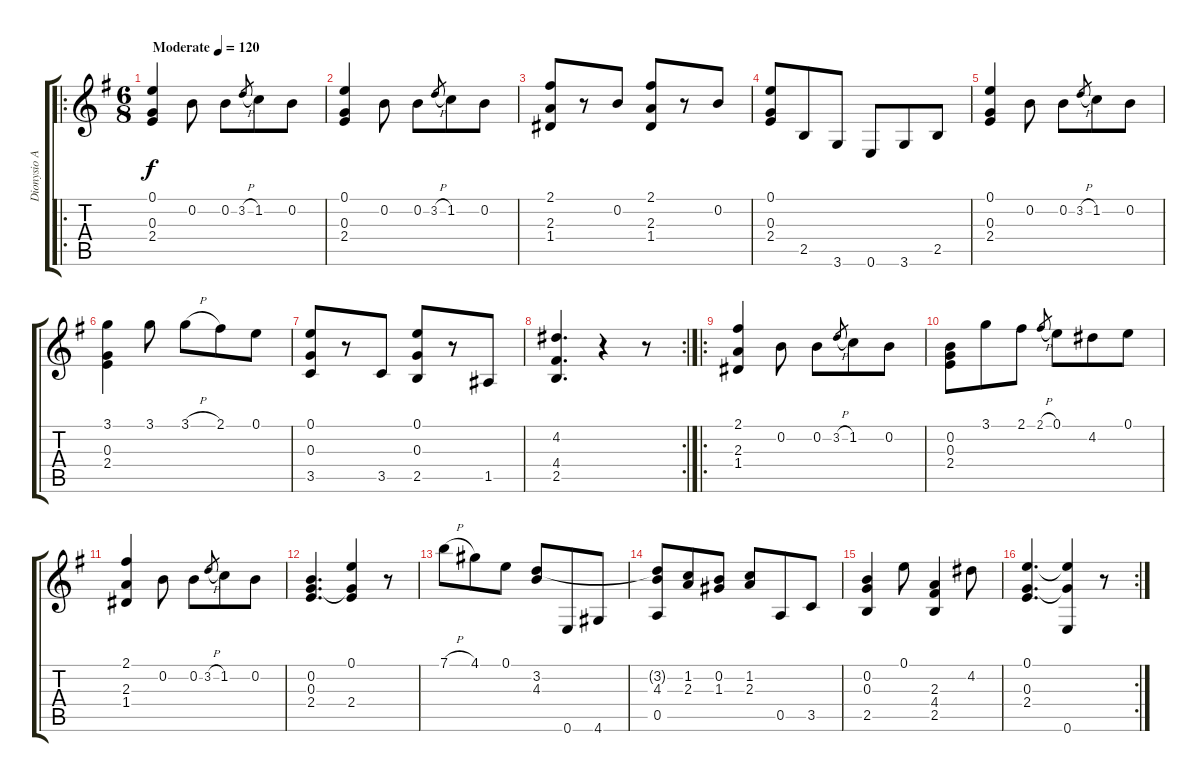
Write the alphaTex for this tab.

\track ("Dionysio Aguado" "Dionysio A") {instrument acousticguitarnylon}
\staff {score tabs}
\tuning (E4 B3 G3 D3 A2 E2) {hide}
\ro
\ts (6 8)
\tempo (120 "Moderate")
\clef g2
\ks g
(0.1 0.3 2.4).4{dy f instrument acousticguitarnylon} 0.2.8 0.2.8 3.2{h}.8{gr} 1.2.8 0.2.8 |
(0.1 0.3 2.4).4 0.2.8 0.2.8 3.2{h}.8{gr} 1.2.8 0.2.8 |
(2.1 2.3 1.4).8 r.8 0.2.8 (2.1 2.3 1.4).8 r.8 0.2.8 |
(0.1 0.3 2.4).8 2.5.8 3.6.8 0.6.8 3.6.8 2.5.8 |
(0.1 0.3 2.4).4 0.2.8 0.2.8 3.2{h}.8{gr} 1.2.8 0.2.8 |
(3.1 0.3 2.4).4 3.1.8 3.1{h}.8 2.1.8 0.1.8 |
(0.1 0.3 3.5).8 r.8 3.5.8 (0.1 0.3 2.5).8 r.8 1.5.8 |
\rc 2
(4.2 4.4 2.5).4{d} r.4 r.8 |
\ro
(2.1 2.3 1.4).4 0.2.8 0.2.8 3.2{h}.8{gr} 1.2.8 0.2.8 |
(0.2 0.3 2.4).8 3.1.8 2.1.8 2.1{h}.8{gr} 0.1.8 4.2.8 0.1.8 |
(2.1 2.3 1.4).4 0.2.8 0.2.8 3.2{h}.8{gr} 1.2.8 0.2.8 |
(0.2 0.3 2.4).4{d} (0.1 0.3{t} 2.4).4 r.8 |
7.1{h}.8 4.1.8 0.1.8 (3.2 4.3).8 0.6.8 4.6.8 |
(3.2{t} 4.3 0.5).8 (1.2 2.3).8 (0.2 1.3).8 (1.2 2.3).8 0.5.8 3.5.8 |
(0.2 0.3 2.5).4 0.1.8 (2.3 4.4 2.5).4 4.2.8 |
\rc 2
(0.1 0.3 2.4).4{d} (0.1{t} 0.3{t} 0.6).4 r.8
